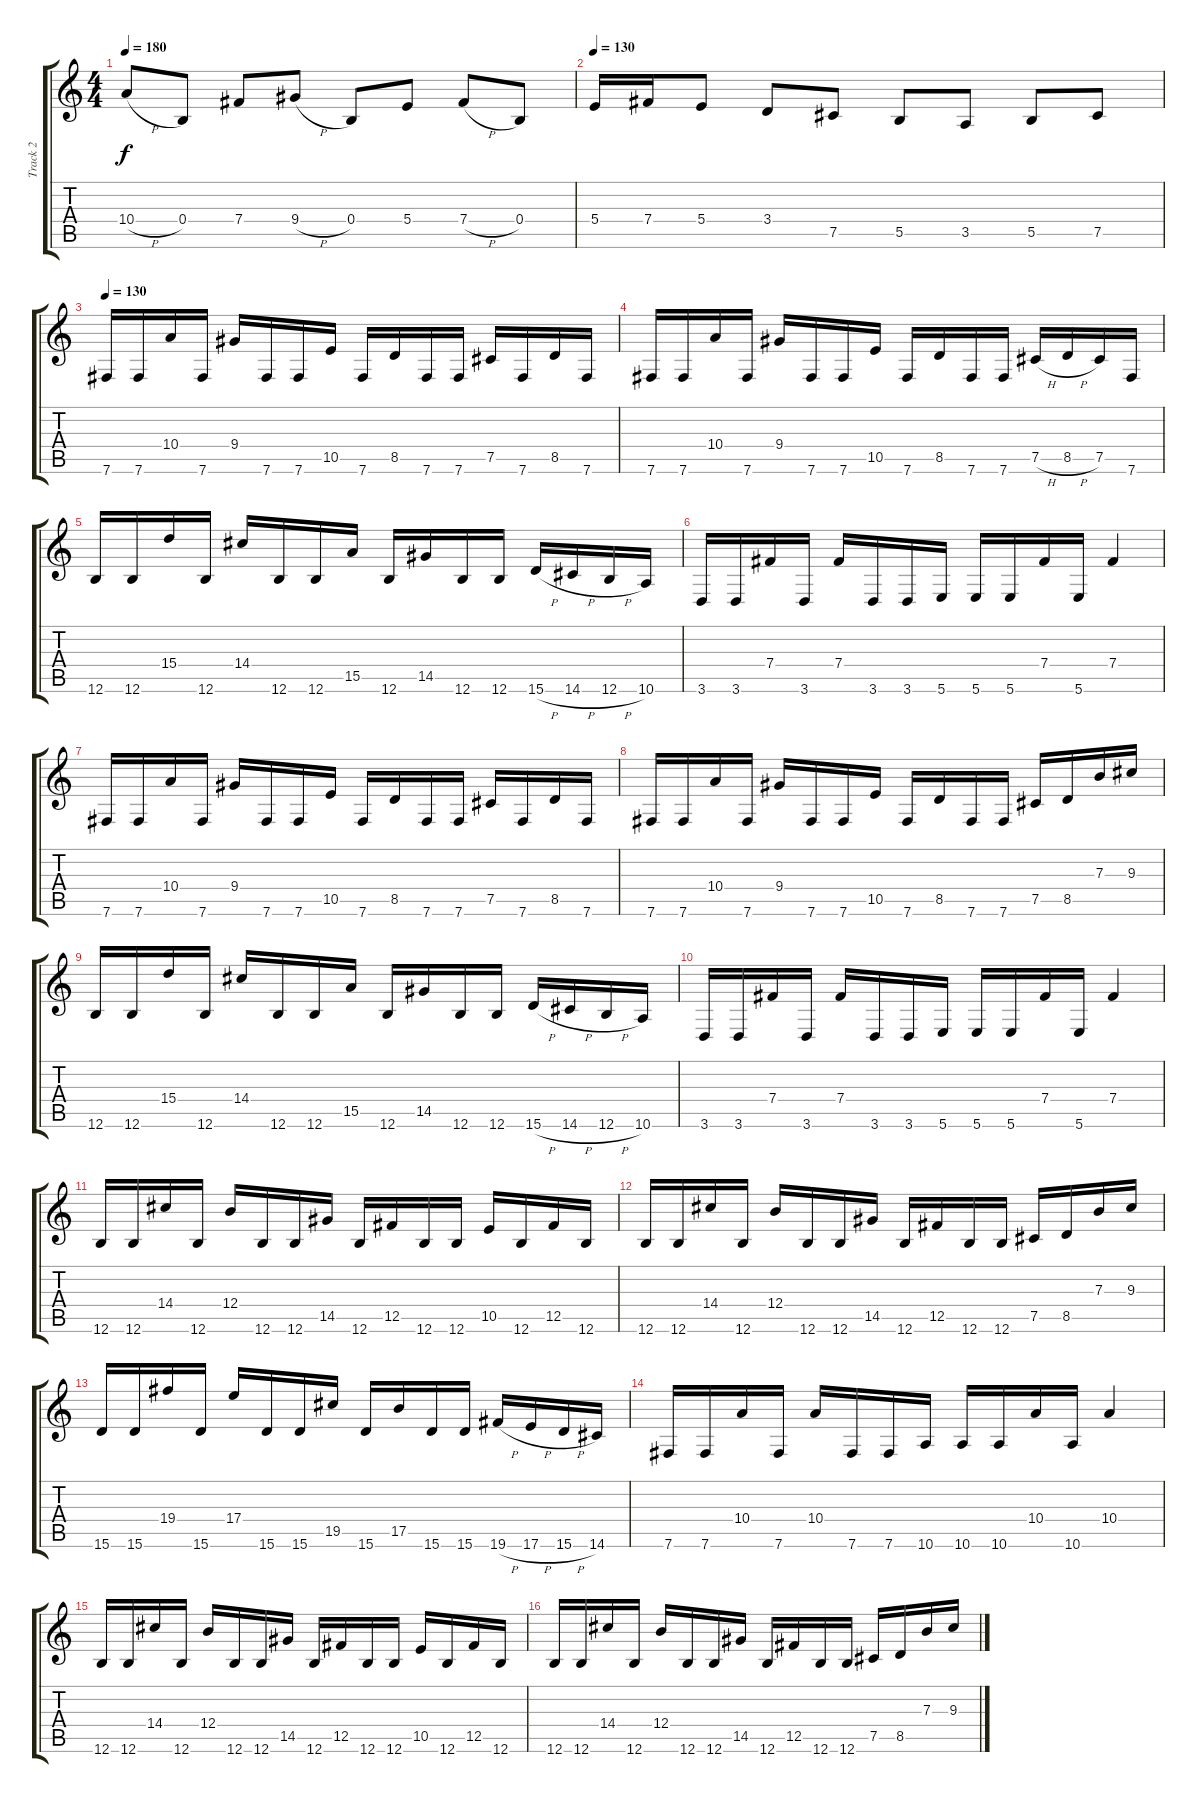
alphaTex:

\track ("Track 2" "Track 2") {instrument distortionguitar}
\staff {score tabs}
\tuning (Db4 Ab3 E3 B2 Gb2 B1) {hide}
\ts (4 4)
\tempo 180
\clef g2
\ks c
10.4{h}.8{dy f} 0.4.8 7.4.8 9.4{h}.8 0.4.8 5.4.8 7.4{h}.8 0.4.8 |
\tempo 130
5.4.16 7.4.16 5.4.8 3.4.8 7.5.8 5.5.8 3.5.8 5.5.8 7.5.8 |
\tempo 130
7.6.16 7.6.16 10.4.16 7.6.16 9.4.16 7.6.16 7.6.16 10.5.16 7.6.16 8.5.16 7.6.16 7.6.16 7.5.16 7.6.16 8.5.16 7.6.16 |
7.6.16 7.6.16 10.4.16 7.6.16 9.4.16 7.6.16 7.6.16 10.5.16 7.6.16 8.5.16 7.6.16 7.6.16 7.5{h}.16 8.5{h}.16 7.5.16 7.6.16 |
12.6.16 12.6.16 15.4.16 12.6.16 14.4.16 12.6.16 12.6.16 15.5.16 12.6.16 14.5.16 12.6.16 12.6.16 15.6{h}.16 14.6{h}.16 12.6{h}.16 10.6.16 |
3.6.16 3.6.16 7.4.16 3.6.16 7.4.16 3.6.16 3.6.16 5.6.16 5.6.16 5.6.16 7.4.16 5.6.16 7.4.4 |
7.6.16 7.6.16 10.4.16 7.6.16 9.4.16 7.6.16 7.6.16 10.5.16 7.6.16 8.5.16 7.6.16 7.6.16 7.5.16 7.6.16 8.5.16 7.6.16 |
7.6.16 7.6.16 10.4.16 7.6.16 9.4.16 7.6.16 7.6.16 10.5.16 7.6.16 8.5.16 7.6.16 7.6.16 7.5.16 8.5.16 7.3.16 9.3.16 |
12.6.16 12.6.16 15.4.16 12.6.16 14.4.16 12.6.16 12.6.16 15.5.16 12.6.16 14.5.16 12.6.16 12.6.16 15.6{h}.16 14.6{h}.16 12.6{h}.16 10.6.16 |
3.6.16 3.6.16 7.4.16 3.6.16 7.4.16 3.6.16 3.6.16 5.6.16 5.6.16 5.6.16 7.4.16 5.6.16 7.4.4 |
12.6.16 12.6.16 14.4.16 12.6.16 12.4.16 12.6.16 12.6.16 14.5.16 12.6.16 12.5.16 12.6.16 12.6.16 10.5.16 12.6.16 12.5.16 12.6.16 |
12.6.16 12.6.16 14.4.16 12.6.16 12.4.16 12.6.16 12.6.16 14.5.16 12.6.16 12.5.16 12.6.16 12.6.16 7.5.16 8.5.16 7.3.16 9.3.16 |
15.6.16 15.6.16 19.4.16 15.6.16 17.4.16 15.6.16 15.6.16 19.5.16 15.6.16 17.5.16 15.6.16 15.6.16 19.6{h}.16 17.6{h}.16 15.6{h}.16 14.6.16 |
7.6.16 7.6.16 10.4.16 7.6.16 10.4.16 7.6.16 7.6.16 10.6.16 10.6.16 10.6.16 10.4.16 10.6.16 10.4.4 |
12.6.16 12.6.16 14.4.16 12.6.16 12.4.16 12.6.16 12.6.16 14.5.16 12.6.16 12.5.16 12.6.16 12.6.16 10.5.16 12.6.16 12.5.16 12.6.16 |
12.6.16 12.6.16 14.4.16 12.6.16 12.4.16 12.6.16 12.6.16 14.5.16 12.6.16 12.5.16 12.6.16 12.6.16 7.5.16 8.5.16 7.3.16 9.3.16
